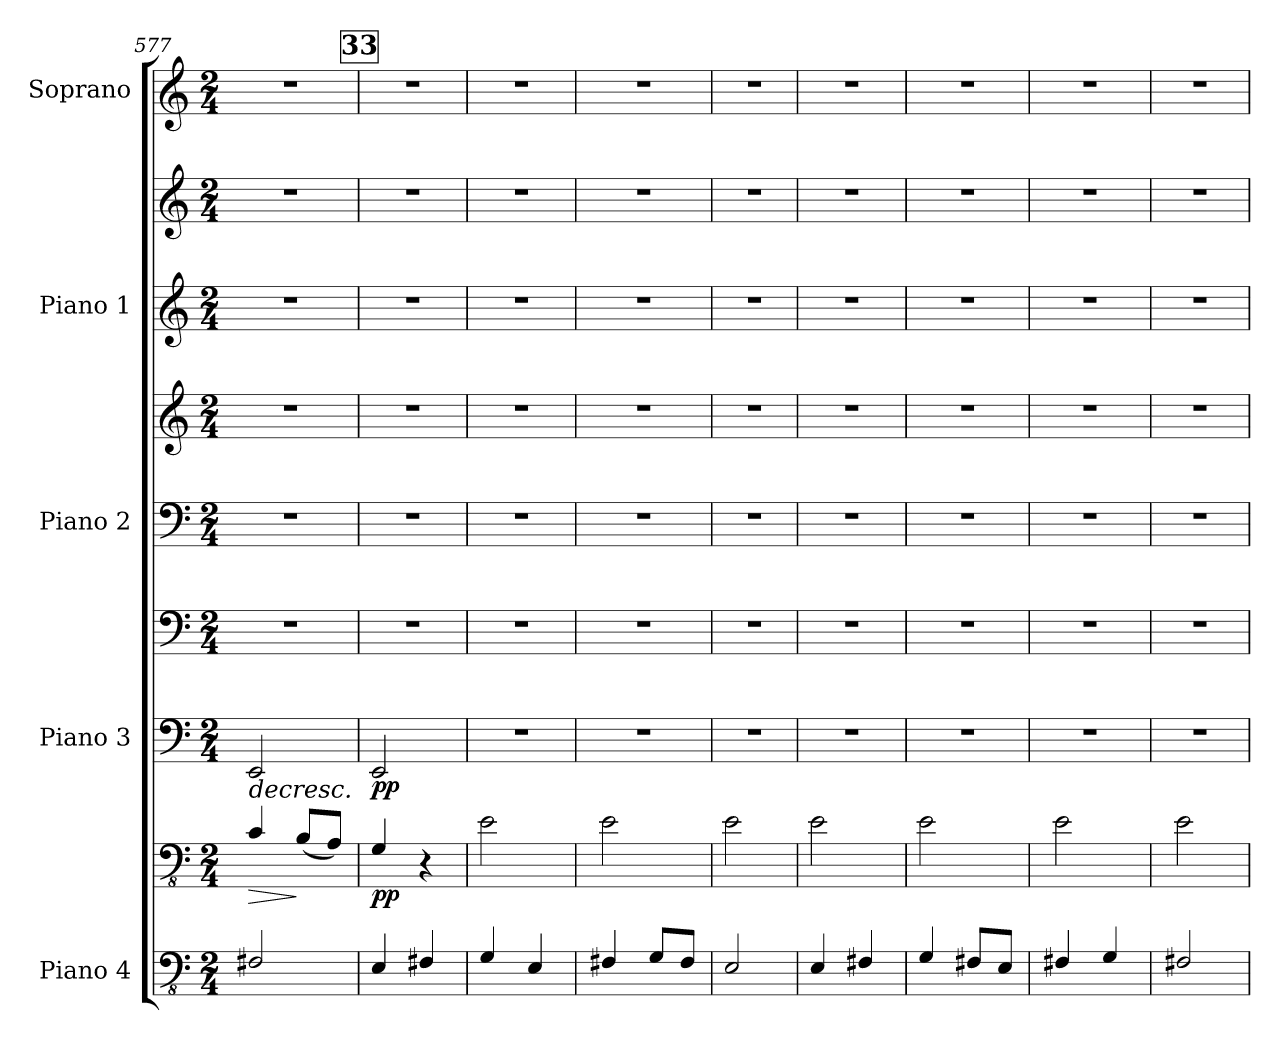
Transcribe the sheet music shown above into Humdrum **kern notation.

**kern	**kern	**dynam	**kern	**kern	**dynam	**kern	**kern	**kern	**kern	**kern
*part5	*part5	*part5	*part4	*part4	*part4	*part3	*part3	*part2	*part2	*part1
*staff9	*staff8	*staff8/9	*staff7	*staff6	*staff6/7	*staff5	*staff4	*staff3	*staff2	*staff1
*I"Piano 4	*	*	*I"Piano 3	*	*	*I"Piano 2	*	*I"Piano 1	*	*I"Soprano
*I'Pno. 4	*	*	*I'Pno. 3	*	*	*I'Pno. 2	*	*I'Pno. 1	*	*I'S.
*clefFv4	*clefFv4	*	*clefF4	*clefF4	*	*clefF4	*clefG2	*clefG2	*clefG2	*clefG2
*ITrd7c12	*ITrd7c12	*	*	*	*	*	*	*	*	*
*k[]	*k[]	*	*k[]	*k[]	*	*k[]	*k[]	*k[]	*k[]	*k[]
*C:	*C:	*	*C:	*C:	*	*C:	*C:	*C:	*C:	*C:
*M2/4	*M2/4	*	*M2/4	*M2/4	*	*M2/4	*M2/4	*M2/4	*M2/4	*M2/4
=577	=577	=577	=577	=577	=577	=577	=577	=577	=577	=577
!	!	!LO:HP:b	!	!	!LO:HP:b=2	!	!	!	!	!
2FFF#X/	4CC/	>	2EE/	2r	>	2r	2r	2r	2r	2r
.	(8BBB/L	]	.	.	.	.	.	.	.	.
.	8AAA/J)	.	.	.	.	.	.	.	.	.
!!LO:PB:g=z
!!LO:REH:place=s1:a:t=33
=578	=578	=578	=578	=578	=578	=578	=578	=578	=578	=578
!	!	!LO:DY:b	!	!	!LO:DY:b=2	!	!	!	!	!
4EEE/	4GGG/	pp	2EE/	2r	pp	2r	2r	2r	2r	2r
4FFF#X/	4r	.	.	.	.	.	.	.	.	.
.	.	.	.	.	]	.	.	.	.	.
=579	=579	=579	=579	=579	=579	=579	=579	=579	=579	=579
4GGG/	2EE\	.	2r	2r	.	2r	2r	2r	2r	2r
4EEE/	.	.	.	.	.	.	.	.	.	.
=580	=580	=580	=580	=580	=580	=580	=580	=580	=580	=580
4FFF#X/	2EE\	.	2r	2r	.	2r	2r	2r	2r	2r
8GGG/L	.	.	.	.	.	.	.	.	.	.
8FFF#/J	.	.	.	.	.	.	.	.	.	.
=581	=581	=581	=581	=581	=581	=581	=581	=581	=581	=581
2EEE/	2EE\	.	2r	2r	.	2r	2r	2r	2r	2r
=582	=582	=582	=582	=582	=582	=582	=582	=582	=582	=582
4EEE/	2EE\	.	2r	2r	.	2r	2r	2r	2r	2r
4FFF#X/	.	.	.	.	.	.	.	.	.	.
=583	=583	=583	=583	=583	=583	=583	=583	=583	=583	=583
4GGG/	2EE\	.	2r	2r	.	2r	2r	2r	2r	2r
8FFF#X/L	.	.	.	.	.	.	.	.	.	.
8EEE/J	.	.	.	.	.	.	.	.	.	.
=584	=584	=584	=584	=584	=584	=584	=584	=584	=584	=584
4FFF#X/	2EE\	.	2r	2r	.	2r	2r	2r	2r	2r
4GGG/	.	.	.	.	.	.	.	.	.	.
=585	=585	=585	=585	=585	=585	=585	=585	=585	=585	=585
2FFF#X/	2EE\	.	2r	2r	.	2r	2r	2r	2r	2r
=	=	=	=	=	=	=	=	=	=	=
*-	*-	*-	*-	*-	*-	*-	*-	*-	*-	*-
